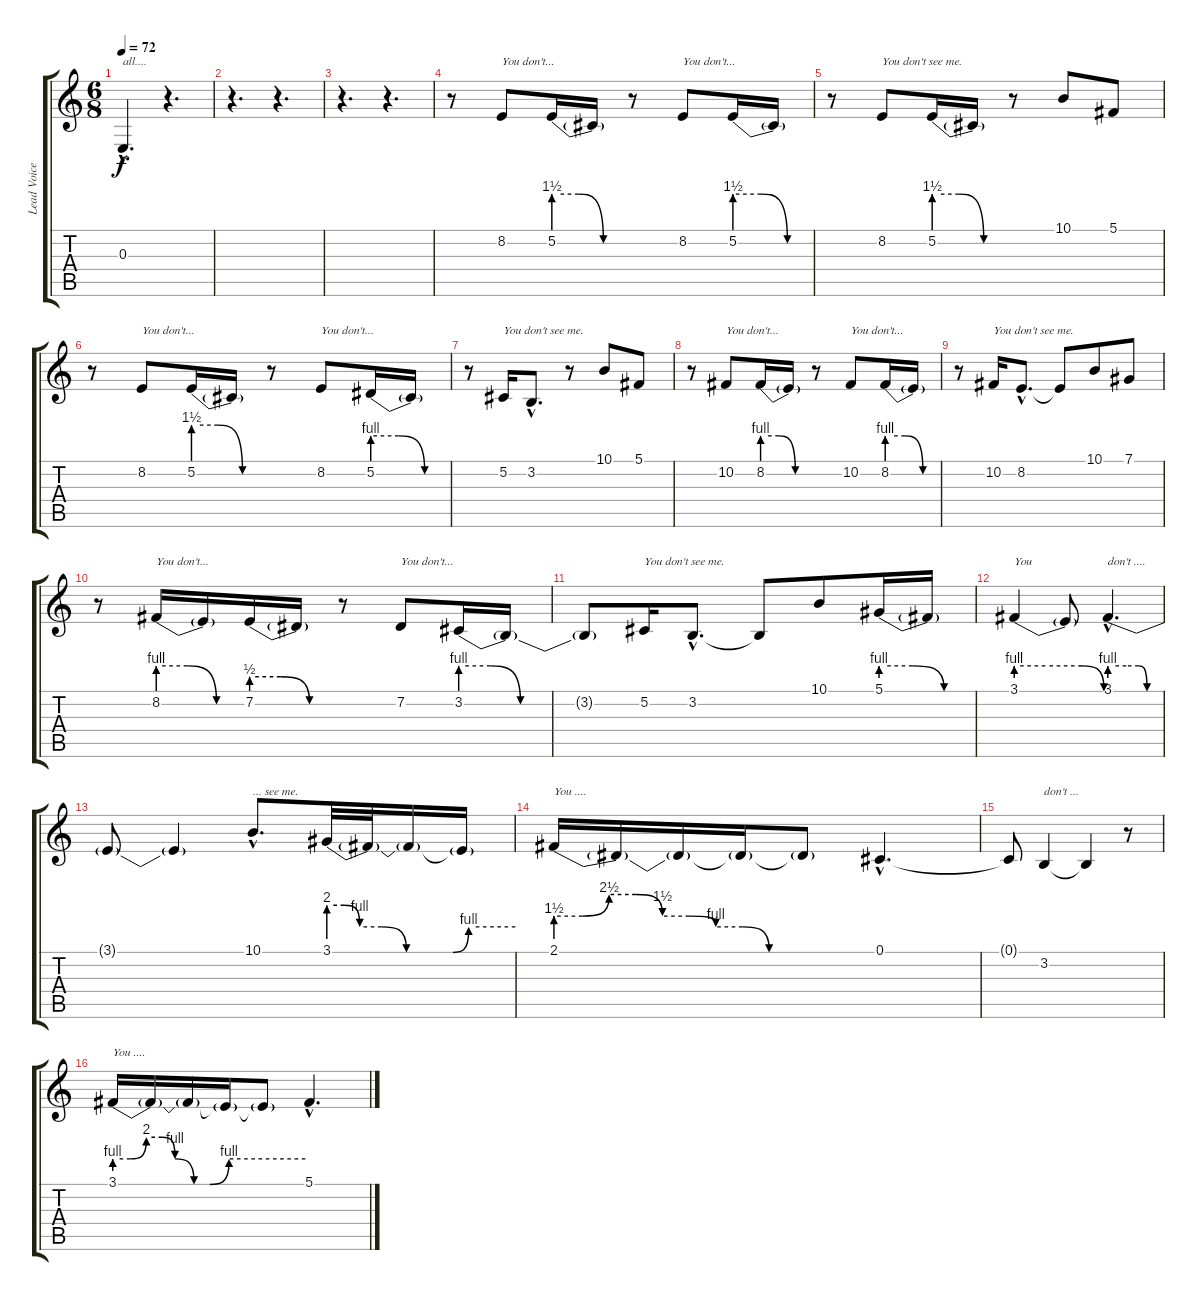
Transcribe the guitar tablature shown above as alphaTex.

\track ("Lead Voice" "Lead Voice") {instrument lead2sawtooth}
\staff {score tabs}
\tuning (Db4 Ab3 E3 B2 Gb2 Db2) {hide}
\ts (6 8)
\tempo 72
\clef g2
\ks c
0.3{hac}.4{d txt "all...." dy f} r.4{d} |
r.4{d} r.4{d} |
r.4{d} r.4{d} |
r.8 8.2.8{txt "You don't..."} 5.2{be (custom 0 6 20 6 40 0 60 0)}.16 5.2{t}.16 r.8 8.2.8{txt "You don't..."} 5.2{be (custom 0 6 20 6 40 0 60 0)}.16 5.2{t}.16 |
r.8 8.2.8{txt "You don't see me."} 5.2{be (custom 0 6 20 6 40 0 60 0)}.16 5.2{t}.16 r.8 10.1.8 5.1.8 |
r.8 8.2.8{txt "You don't..."} 5.2{be (custom 0 6 20 6 40 0 60 0)}.16 5.2{t}.16 r.8 8.2.8{txt "You don't..."} 5.2{be (custom 0 4 20 4 40 0 60 0)}.16 5.2{t}.16 |
r.8 5.2.16{txt "You don't see me."} 3.2{hac}.8{d} r.8 10.1.8 5.1.8 |
r.8 10.2.8{txt "You don't..."} 8.2{be (custom 0 4 20 4 40 0 60 0)}.16 8.2{t}.16 r.8 10.2.8{txt "You don't..."} 8.2{be (custom 0 4 20 4 40 0 60 0)}.16 8.2{t}.16 |
r.8 10.2.16{txt "You don't see me."} 8.2{hac}.8{d} 8.2{t}.8 10.1.8 7.1.8 |
r.8 8.2{be (custom 0 4 20 4 40 0 60 0)}.16{txt "You don't..."} 8.2{t}.16 7.2{be (custom 0 2 20 2 40 0 60 0)}.16 7.2{t}.16 r.8 7.2.8{txt "You don't..."} 3.2{be (custom 0 4 10 4 20 0 40 0 60 0)}.16 3.2{t}.16 |
3.2{t}.8 5.2.16{txt "You don't see me."} 3.2{hac}.8{d} 3.2{t}.8 10.1.8 5.1{be (custom 0 4 20 4 40 0 60 0)}.16 5.1{t}.16 |
3.1{be (custom 0 4 20 4 40 4 45 4 60 0)}.4{txt "You"} 3.1{t}.8 3.1{be (custom 0 4 20 4 35 4 45 0 60 0) hac}.4{d txt "don't ...."} |
3.1{t}.8 3.1{t}.4 10.1{hac}.8{d txt "... see me."} 3.1{be (custom 0 8 5 8 10 4 17 4 25 0 40 0 45 4 60 4)}.32 3.1{t}.32 3.1{t}.16 3.1{t}.16 |
2.1{be (custom 0 6 5 6 10 10 15 10 20 6 25 6 30 4 35 4 40 0 60 0)}.16{txt "You ...."} 2.1{t}.16 2.1{t}.16 2.1{t}.16 2.1{t}.8 0.1{hac}.4{d} |
0.1{t}.8 3.2.4{txt "don't ..."} 3.2{t}.4 r.8 |
3.1{be (custom 0 4 5 4 10 8 15 8 19 4 25 0 30 0 36 4 60 4)}.16{txt "You ...."} 3.1{t}.16 3.1{t}.16 3.1{t}.16 3.1{t}.8 5.1{hac}.4{d}
